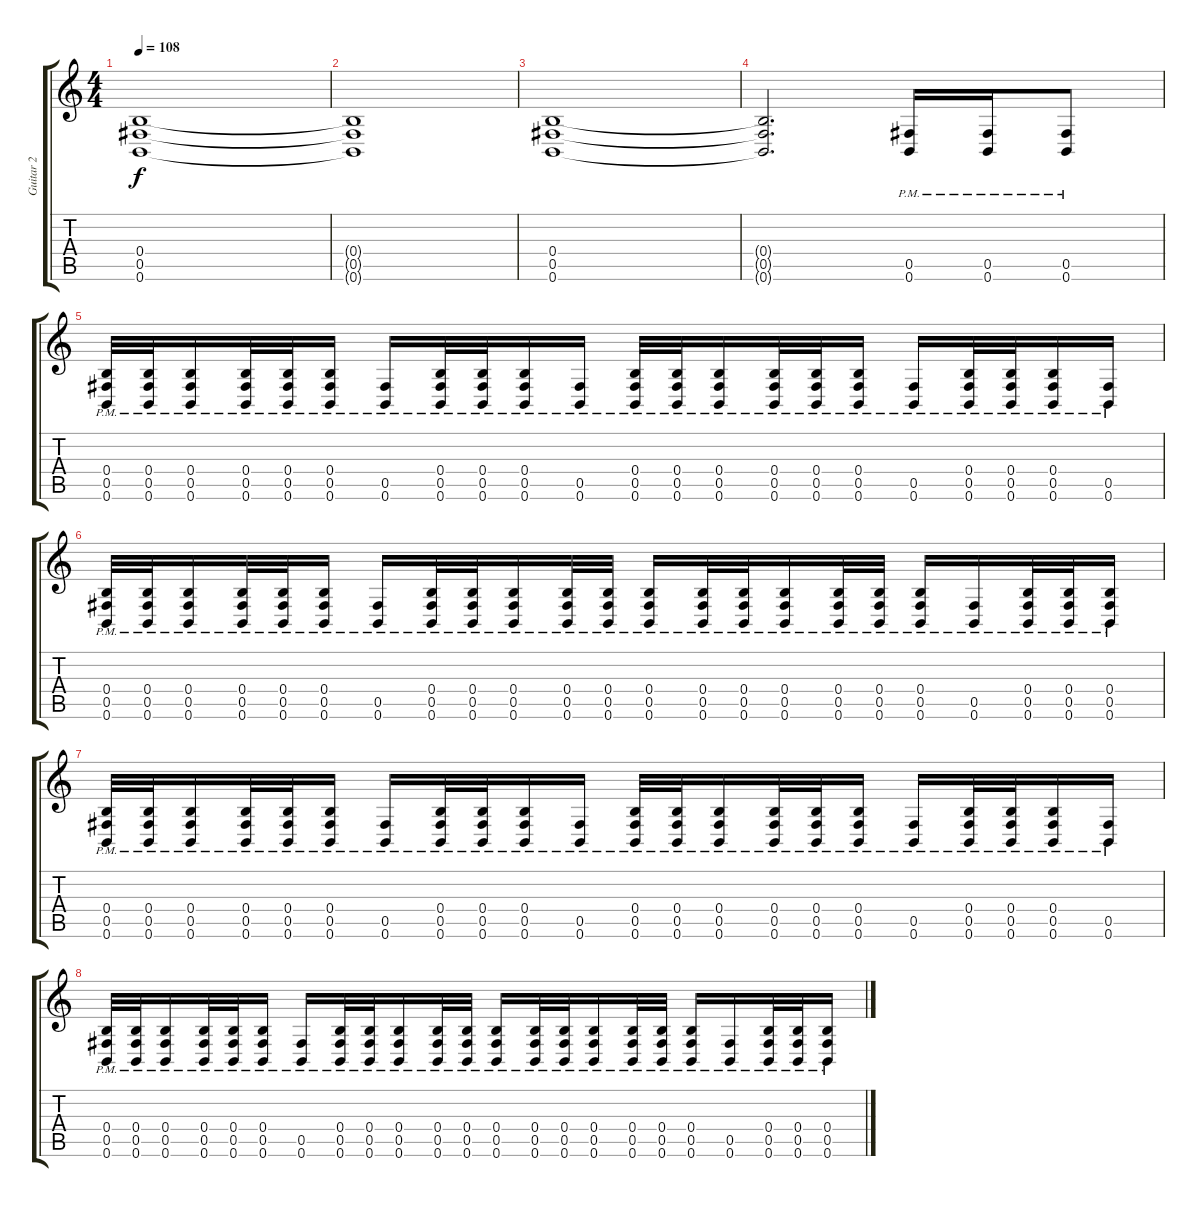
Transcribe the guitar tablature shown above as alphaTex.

\track ("Guitar 2" "Guitar 2") {instrument distortionguitar}
\staff {score tabs}
\tuning (B3 Gb3 E3 B2 Gb2 B1) {hide}
\ts (4 4)
\tempo 108
\clef g2
\ks c
(0.4 0.5 0.6).1{dy f} |
(0.4{t} 0.5{t} 0.6{t}).1 |
(0.4 0.5 0.6).1 |
(0.4{t} 0.5{t} 0.6{t}).2{d} (0.5{pm} 0.6{pm}).16 (0.5{pm} 0.6{pm}).16 (0.5{pm} 0.6{pm}).8 |
(0.4{pm} 0.5{pm} 0.6{pm}).32 (0.4{pm} 0.5{pm} 0.6{pm}).32 (0.4{pm} 0.5{pm} 0.6{pm}).16 (0.4{pm} 0.5{pm} 0.6{pm}).32 (0.4{pm} 0.5{pm} 0.6{pm}).32 (0.4{pm} 0.5{pm} 0.6{pm}).16 (0.5{pm} 0.6{pm}).16 (0.4{pm} 0.5{pm} 0.6{pm}).32 (0.4{pm} 0.5{pm} 0.6{pm}).32 (0.4{pm} 0.5{pm} 0.6{pm}).16 (0.5{pm} 0.6{pm}).16 (0.4{pm} 0.5{pm} 0.6{pm}).32 (0.4{pm} 0.5{pm} 0.6{pm}).32 (0.4{pm} 0.5{pm} 0.6{pm}).16 (0.4{pm} 0.5{pm} 0.6{pm}).32 (0.4{pm} 0.5{pm} 0.6{pm}).32 (0.4{pm} 0.5{pm} 0.6{pm}).16 (0.5{pm} 0.6{pm}).16 (0.4{pm} 0.5{pm} 0.6{pm}).32 (0.4{pm} 0.5{pm} 0.6{pm}).32 (0.4{pm} 0.5{pm} 0.6{pm}).16 (0.5{pm} 0.6{pm}).16 |
(0.4{pm} 0.5{pm} 0.6{pm}).32 (0.4{pm} 0.5{pm} 0.6{pm}).32 (0.4{pm} 0.5{pm} 0.6{pm}).16 (0.4{pm} 0.5{pm} 0.6{pm}).32 (0.4{pm} 0.5{pm} 0.6{pm}).32 (0.4{pm} 0.5{pm} 0.6{pm}).16 (0.5{pm} 0.6{pm}).16 (0.4{pm} 0.5{pm} 0.6{pm}).32 (0.4{pm} 0.5{pm} 0.6{pm}).32 (0.4{pm} 0.5{pm} 0.6{pm}).16 (0.4{pm} 0.5{pm} 0.6{pm}).32 (0.4{pm} 0.5{pm} 0.6{pm}).32 (0.4{pm} 0.5{pm} 0.6{pm}).16 (0.4{pm} 0.5{pm} 0.6{pm}).32 (0.4{pm} 0.5{pm} 0.6{pm}).32 (0.4{pm} 0.5{pm} 0.6{pm}).16 (0.4{pm} 0.5{pm} 0.6{pm}).32 (0.4{pm} 0.5{pm} 0.6{pm}).32 (0.4{pm} 0.5{pm} 0.6{pm}).16 (0.5{pm} 0.6{pm}).16 (0.4{pm} 0.5{pm} 0.6{pm}).32 (0.4{pm} 0.5{pm} 0.6{pm}).32 (0.4{pm} 0.5{pm} 0.6{pm}).16 |
(0.4{pm} 0.5{pm} 0.6{pm}).32 (0.4{pm} 0.5{pm} 0.6{pm}).32 (0.4{pm} 0.5{pm} 0.6{pm}).16 (0.4{pm} 0.5{pm} 0.6{pm}).32 (0.4{pm} 0.5{pm} 0.6{pm}).32 (0.4{pm} 0.5{pm} 0.6{pm}).16 (0.5{pm} 0.6{pm}).16 (0.4{pm} 0.5{pm} 0.6{pm}).32 (0.4{pm} 0.5{pm} 0.6{pm}).32 (0.4{pm} 0.5{pm} 0.6{pm}).16 (0.5{pm} 0.6{pm}).16 (0.4{pm} 0.5{pm} 0.6{pm}).32 (0.4{pm} 0.5{pm} 0.6{pm}).32 (0.4{pm} 0.5{pm} 0.6{pm}).16 (0.4{pm} 0.5{pm} 0.6{pm}).32 (0.4{pm} 0.5{pm} 0.6{pm}).32 (0.4{pm} 0.5{pm} 0.6{pm}).16 (0.5{pm} 0.6{pm}).16 (0.4{pm} 0.5{pm} 0.6{pm}).32 (0.4{pm} 0.5{pm} 0.6{pm}).32 (0.4{pm} 0.5{pm} 0.6{pm}).16 (0.5{pm} 0.6{pm}).16 |
(0.4{pm} 0.5{pm} 0.6{pm}).32 (0.4{pm} 0.5{pm} 0.6{pm}).32 (0.4{pm} 0.5{pm} 0.6{pm}).16 (0.4{pm} 0.5{pm} 0.6{pm}).32 (0.4{pm} 0.5{pm} 0.6{pm}).32 (0.4{pm} 0.5{pm} 0.6{pm}).16 (0.5{pm} 0.6{pm}).16 (0.4{pm} 0.5{pm} 0.6{pm}).32 (0.4{pm} 0.5{pm} 0.6{pm}).32 (0.4{pm} 0.5{pm} 0.6{pm}).16 (0.4{pm} 0.5{pm} 0.6{pm}).32 (0.4{pm} 0.5{pm} 0.6{pm}).32 (0.4{pm} 0.5{pm} 0.6{pm}).16 (0.4{pm} 0.5{pm} 0.6{pm}).32 (0.4{pm} 0.5{pm} 0.6{pm}).32 (0.4{pm} 0.5{pm} 0.6{pm}).16 (0.4{pm} 0.5{pm} 0.6{pm}).32 (0.4{pm} 0.5{pm} 0.6{pm}).32 (0.4{pm} 0.5{pm} 0.6{pm}).16 (0.5{pm} 0.6{pm}).16 (0.4{pm} 0.5{pm} 0.6{pm}).32 (0.4{pm} 0.5{pm} 0.6{pm}).32 (0.4{pm} 0.5{pm} 0.6{pm}).16
